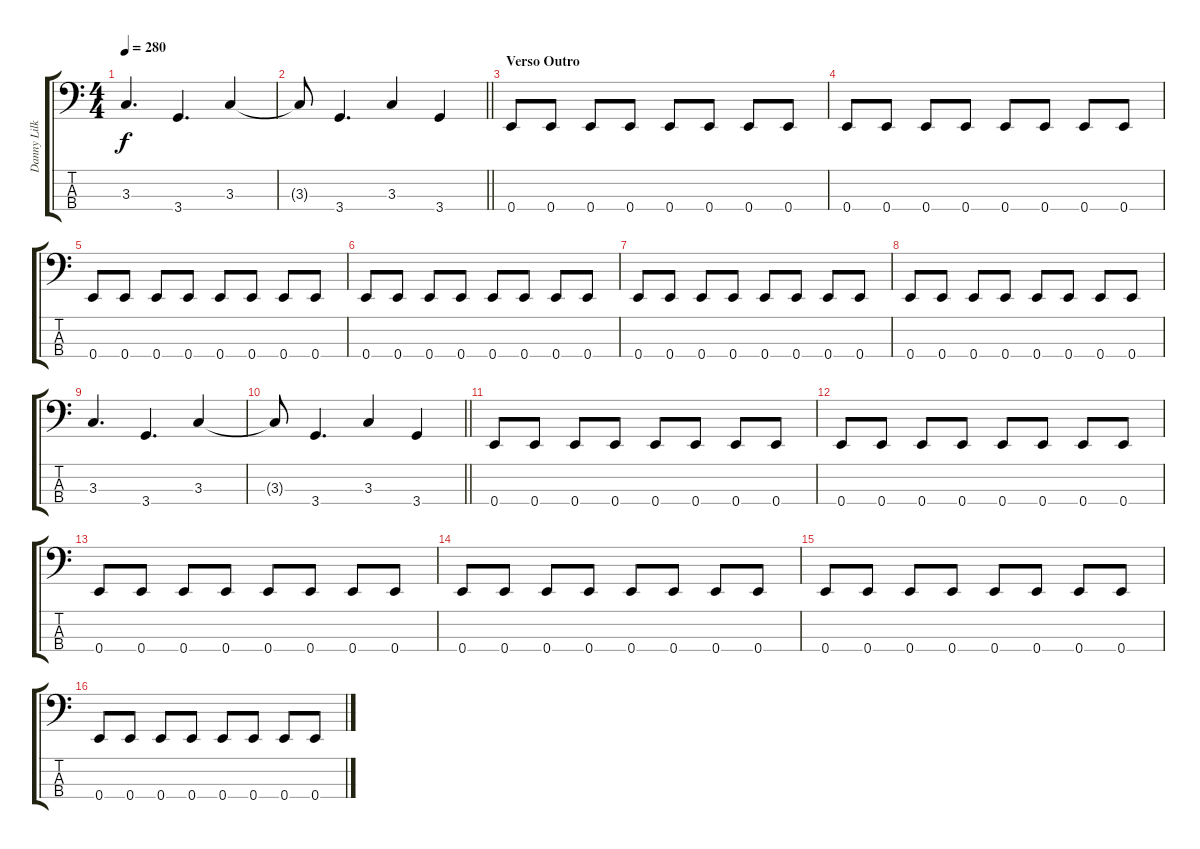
\track ("Danny Lilker" "Danny Lilk") {instrument electricbasspick}
\staff {score tabs}
\tuning (G2 D2 A1 E1) {hide}
\ts (4 4)
\tempo 280
\clef f4
\ks c
3.3.4{d dy f} 3.4.4{d} 3.3.4 |
\barLineRight lightlight
3.3{t}.8 3.4.4{d} 3.3.4 3.4.4 |
\section ("" "Verso Outro")
0.4.8 0.4.8 0.4.8 0.4.8 0.4.8 0.4.8 0.4.8 0.4.8 |
0.4.8 0.4.8 0.4.8 0.4.8 0.4.8 0.4.8 0.4.8 0.4.8 |
0.4.8 0.4.8 0.4.8 0.4.8 0.4.8 0.4.8 0.4.8 0.4.8 |
0.4.8 0.4.8 0.4.8 0.4.8 0.4.8 0.4.8 0.4.8 0.4.8 |
0.4.8 0.4.8 0.4.8 0.4.8 0.4.8 0.4.8 0.4.8 0.4.8 |
0.4.8 0.4.8 0.4.8 0.4.8 0.4.8 0.4.8 0.4.8 0.4.8 |
3.3.4{d} 3.4.4{d} 3.3.4 |
\barLineRight lightlight
3.3{t}.8 3.4.4{d} 3.3.4 3.4.4 |
0.4.8 0.4.8 0.4.8 0.4.8 0.4.8 0.4.8 0.4.8 0.4.8 |
0.4.8 0.4.8 0.4.8 0.4.8 0.4.8 0.4.8 0.4.8 0.4.8 |
0.4.8 0.4.8 0.4.8 0.4.8 0.4.8 0.4.8 0.4.8 0.4.8 |
0.4.8 0.4.8 0.4.8 0.4.8 0.4.8 0.4.8 0.4.8 0.4.8 |
0.4.8 0.4.8 0.4.8 0.4.8 0.4.8 0.4.8 0.4.8 0.4.8 |
0.4.8 0.4.8 0.4.8 0.4.8 0.4.8 0.4.8 0.4.8 0.4.8
